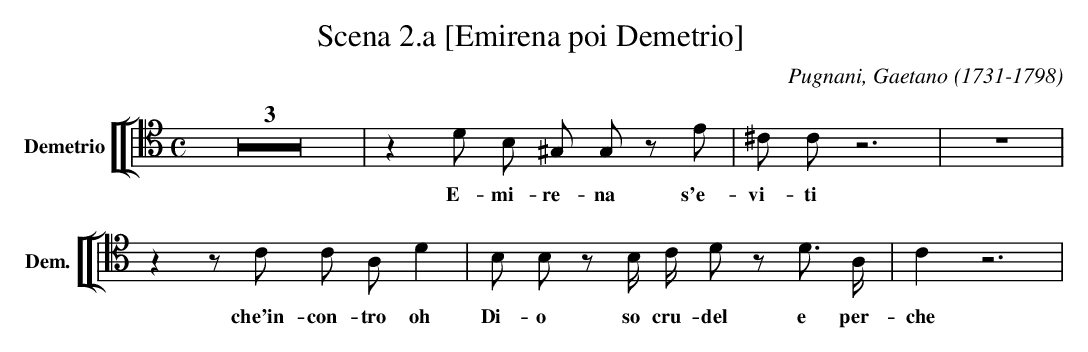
X:1
T:Scena 2.a [Emirena poi Demetrio]
C:Pugnani, Gaetano (1731-1798)
M:C
L:1/4
K:C
V: 19 clef=tenor name="Demetrio" sname="Dem."
%%staves [[ 19 ]]
Z3 | z D/ B,/ ^G,/ G,/ z/ E/ | ^C/ C/ z3 | Z | z z/C/ C/ A,/ D | B,/ B,/ z/ B,// C// D/ z/ D/> A,/ | C z3| \
w: E-mi-re-na s'e-vi-ti che'in-con-tro oh Di-o so cru-del e per-che
